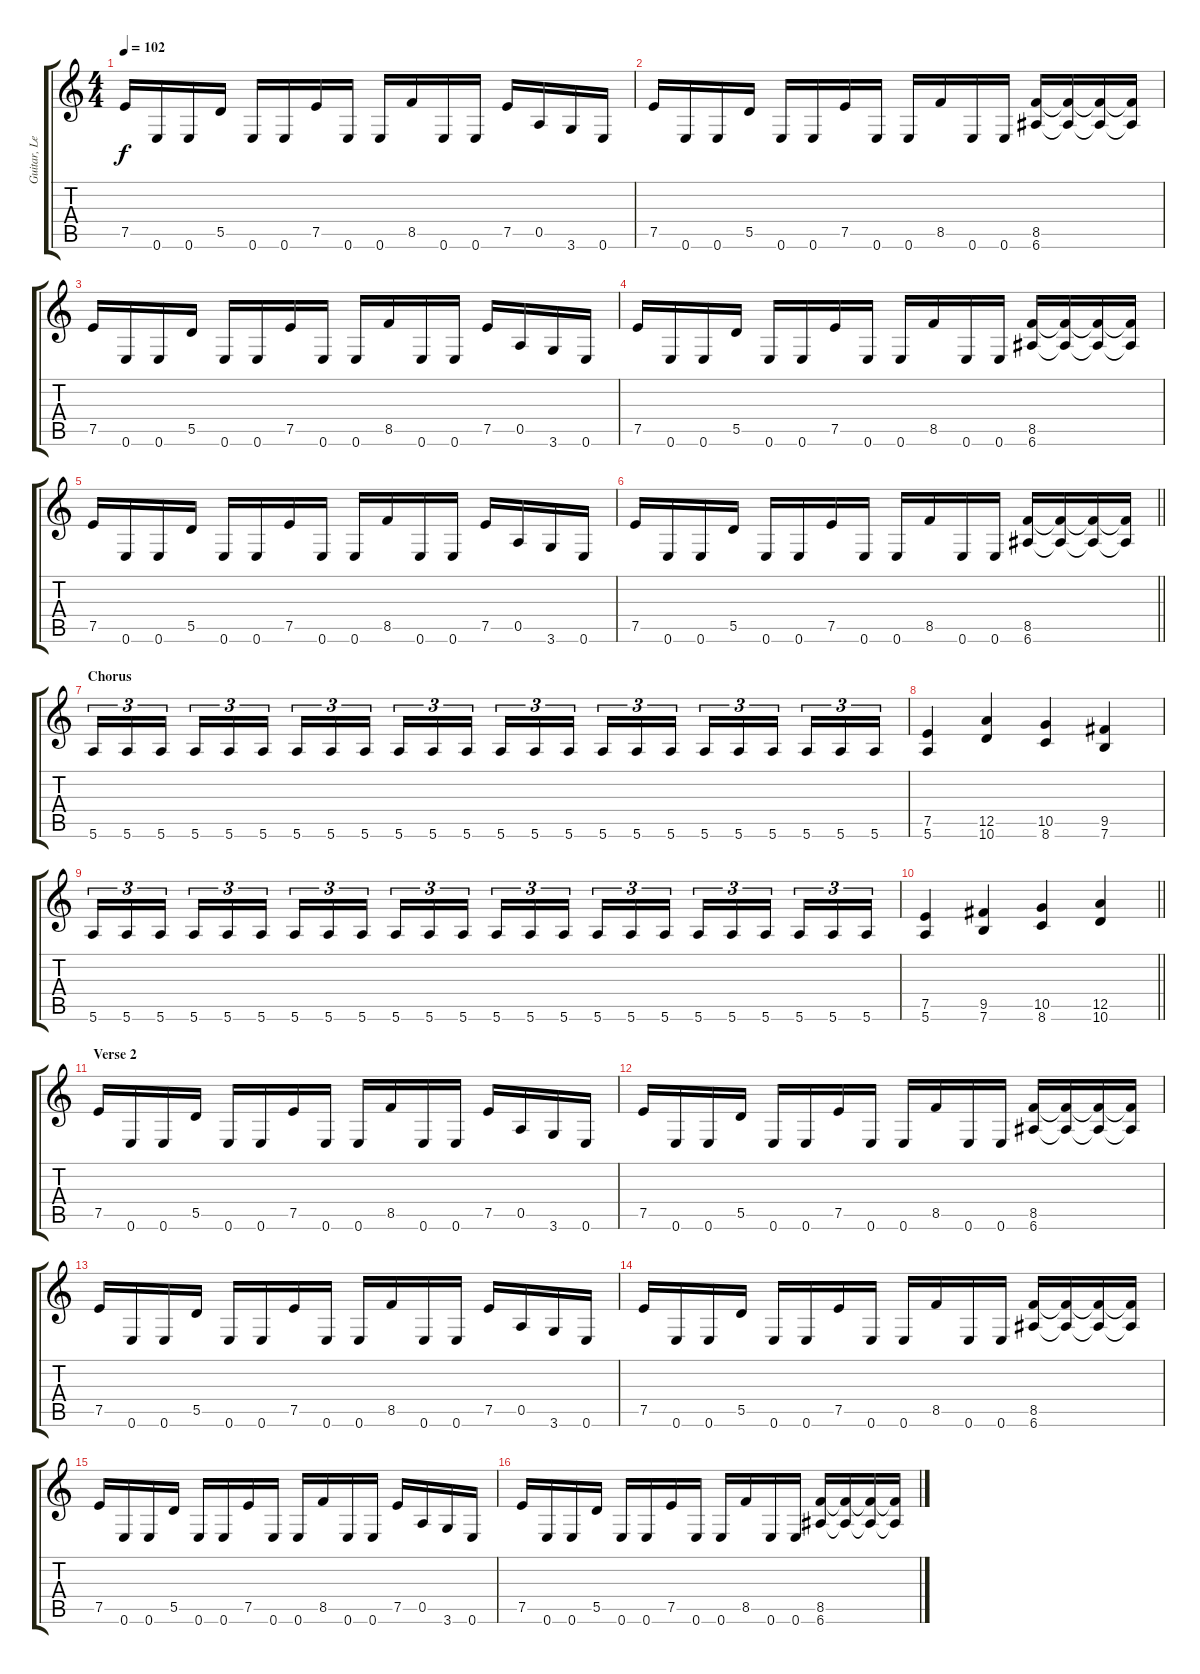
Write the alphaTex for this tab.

\track ("Guitar, Lead" "Guitar, Le") {instrument overdrivenguitar}
\staff {score tabs}
\tuning (E4 B3 G3 D3 A2 E2) {hide}
\ts (4 4)
\tempo 102
\clef g2
\ks c
7.5.16{dy f} 0.6.16 0.6.16 5.5.16 0.6.16 0.6.16 7.5.16 0.6.16 0.6.16 8.5.16 0.6.16 0.6.16 7.5.16 0.5.16 3.6.16 0.6.16 |
7.5.16 0.6.16 0.6.16 5.5.16 0.6.16 0.6.16 7.5.16 0.6.16 0.6.16 8.5.16 0.6.16 0.6.16 (8.5 6.6).16 (8.5{t} 6.6{t}).16 (8.5{t} 6.6{t}).16 (8.5{t} 6.6{t}).16 |
7.5.16 0.6.16 0.6.16 5.5.16 0.6.16 0.6.16 7.5.16 0.6.16 0.6.16 8.5.16 0.6.16 0.6.16 7.5.16 0.5.16 3.6.16 0.6.16 |
7.5.16 0.6.16 0.6.16 5.5.16 0.6.16 0.6.16 7.5.16 0.6.16 0.6.16 8.5.16 0.6.16 0.6.16 (8.5 6.6).16 (8.5{t} 6.6{t}).16 (8.5{t} 6.6{t}).16 (8.5{t} 6.6{t}).16 |
7.5.16 0.6.16 0.6.16 5.5.16 0.6.16 0.6.16 7.5.16 0.6.16 0.6.16 8.5.16 0.6.16 0.6.16 7.5.16 0.5.16 3.6.16 0.6.16 |
\barLineRight lightlight
7.5.16 0.6.16 0.6.16 5.5.16 0.6.16 0.6.16 7.5.16 0.6.16 0.6.16 8.5.16 0.6.16 0.6.16 (8.5 6.6).16 (8.5{t} 6.6{t}).16 (8.5{t} 6.6{t}).16 (8.5{t} 6.6{t}).16 |
\section ("" "Chorus")
5.6.16{tu (3 2)} 5.6.16{tu (3 2)} 5.6.16{tu (3 2) beam splitsecondary} 5.6.16{tu (3 2)} 5.6.16{tu (3 2)} 5.6.16{tu (3 2)} 5.6.16{tu (3 2)} 5.6.16{tu (3 2)} 5.6.16{tu (3 2) beam splitsecondary} 5.6.16{tu (3 2)} 5.6.16{tu (3 2)} 5.6.16{tu (3 2)} 5.6.16{tu (3 2)} 5.6.16{tu (3 2)} 5.6.16{tu (3 2) beam splitsecondary} 5.6.16{tu (3 2)} 5.6.16{tu (3 2)} 5.6.16{tu (3 2)} 5.6.16{tu (3 2)} 5.6.16{tu (3 2)} 5.6.16{tu (3 2) beam splitsecondary} 5.6.16{tu (3 2)} 5.6.16{tu (3 2)} 5.6.16{tu (3 2)} |
(7.5 5.6).4 (12.5 10.6).4 (10.5 8.6).4 (9.5 7.6).4 |
5.6.16{tu (3 2)} 5.6.16{tu (3 2)} 5.6.16{tu (3 2) beam splitsecondary} 5.6.16{tu (3 2)} 5.6.16{tu (3 2)} 5.6.16{tu (3 2)} 5.6.16{tu (3 2)} 5.6.16{tu (3 2)} 5.6.16{tu (3 2) beam splitsecondary} 5.6.16{tu (3 2)} 5.6.16{tu (3 2)} 5.6.16{tu (3 2)} 5.6.16{tu (3 2)} 5.6.16{tu (3 2)} 5.6.16{tu (3 2) beam splitsecondary} 5.6.16{tu (3 2)} 5.6.16{tu (3 2)} 5.6.16{tu (3 2)} 5.6.16{tu (3 2)} 5.6.16{tu (3 2)} 5.6.16{tu (3 2) beam splitsecondary} 5.6.16{tu (3 2)} 5.6.16{tu (3 2)} 5.6.16{tu (3 2)} |
\barLineRight lightlight
(7.5 5.6).4 (9.5 7.6).4 (10.5 8.6).4 (12.5 10.6).4 |
\section ("" "Verse 2")
7.5.16 0.6.16 0.6.16 5.5.16 0.6.16 0.6.16 7.5.16 0.6.16 0.6.16 8.5.16 0.6.16 0.6.16 7.5.16 0.5.16 3.6.16 0.6.16 |
7.5.16 0.6.16 0.6.16 5.5.16 0.6.16 0.6.16 7.5.16 0.6.16 0.6.16 8.5.16 0.6.16 0.6.16 (8.5 6.6).16 (8.5{t} 6.6{t}).16 (8.5{t} 6.6{t}).16 (8.5{t} 6.6{t}).16 |
7.5.16 0.6.16 0.6.16 5.5.16 0.6.16 0.6.16 7.5.16 0.6.16 0.6.16 8.5.16 0.6.16 0.6.16 7.5.16 0.5.16 3.6.16 0.6.16 |
7.5.16 0.6.16 0.6.16 5.5.16 0.6.16 0.6.16 7.5.16 0.6.16 0.6.16 8.5.16 0.6.16 0.6.16 (8.5 6.6).16 (8.5{t} 6.6{t}).16 (8.5{t} 6.6{t}).16 (8.5{t} 6.6{t}).16 |
7.5.16 0.6.16 0.6.16 5.5.16 0.6.16 0.6.16 7.5.16 0.6.16 0.6.16 8.5.16 0.6.16 0.6.16 7.5.16 0.5.16 3.6.16 0.6.16 |
7.5.16 0.6.16 0.6.16 5.5.16 0.6.16 0.6.16 7.5.16 0.6.16 0.6.16 8.5.16 0.6.16 0.6.16 (8.5 6.6).16 (8.5{t} 6.6{t}).16 (8.5{t} 6.6{t}).16 (8.5{t} 6.6{t}).16
